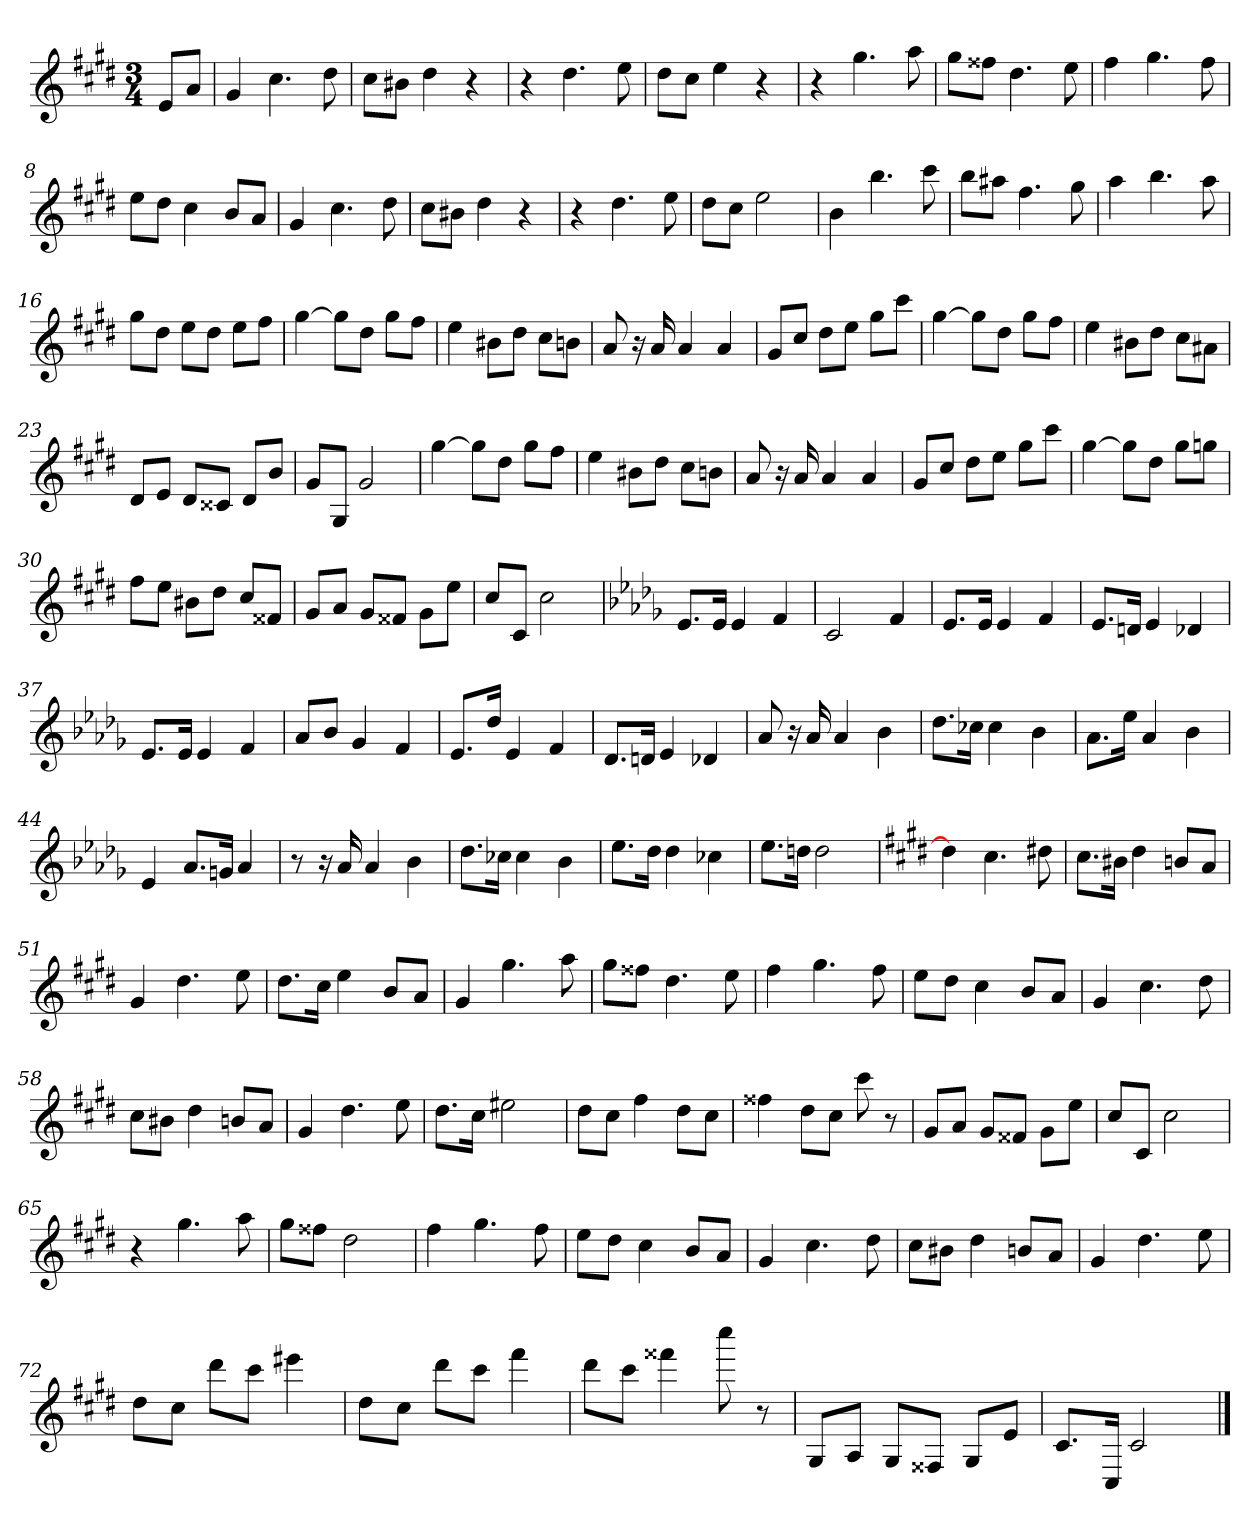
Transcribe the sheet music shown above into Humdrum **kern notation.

**kern
*part1
*staff1
*clefG2
*k[f#c#g#d#]
*c#:
*M3/4
=
8e/L
8a/J
=1
4g#
4.cc#
8dd#
=2
8cc#\L
8b#X\J
4dd#
4r
=3
4r
4.dd#
8ee
=4
8dd#\L
8cc#\J
4ee
4r
=5
4r
4.gg#
8aa
=6
8gg#\L
8ff##X\J
4.dd#
8ee
=7
4ff#
4.gg#
8ff#
=8
8ee\L
8dd#\J
4cc#
8b/L
8a/J
=9
4g#
4.cc#
8dd#
=10
8cc#\L
8b#X\J
4dd#
4r
=11
4r
4.dd#
8ee
=12
8dd#\L
8cc#\J
2ee
=13
4b
4.bb
8ccc#
=14
8bb\L
8aa#X\J
4.ff#
8gg#
=15
4aa
4.bb
8aa
=16
8gg#\L
8dd#\J
8ee\L
8dd#\J
8ee\L
8ff#\J
=17
[4gg#
8gg#\L]
8dd#\J
8gg#\L
8ff#\J
=18
4ee
8b#X\L
8dd#\J
8cc#\L
8bn\J
=19
8a
16r
16a
4a
4a
=20
8g#/L
8cc#/J
8dd#\L
8ee\J
8gg#\L
8ccc#\J
=21
[4gg#
8gg#\L]
8dd#\J
8gg#\L
8ff#\J
=22
4ee
8b#X\L
8dd#\J
8cc#\L
8a#X\J
=23
8d#/L
8e/J
8d#/L
8c##X/J
8d#/L
8b/J
=24
8g#/L
8G#/J
2g#:
=25
[4gg#
8gg#\L]
8dd#\J
8gg#\L
8ff#\J
=26
4ee
8b#X\L
8dd#\J
8cc#\L
8bn\J
=27
8a
16r
16a
4a
4a
=28
8g#/L
8cc#/J
8dd#\L
8ee\J
8gg#\L
8ccc#\J
=29
[4gg#
8gg#\L]
8dd#\J
8gg#\L
8ggn\J
=30
8ff#\L
8ee\J
8b#X\L
8dd#\J
8cc#/L
8f##X/J
=31
8g#/L
8a/J
8g#/L
8f##X/J
8g#\L
8ee\J
=32
8cc#/L
8c#/J
2cc#
=33
*k[b-e-a-d-g-]
8.e-/L
16e-/Jk
4e-
4f
=34
2c
4f
=35
8.e-/L
16e-/Jk
4e-
4f
=36
8.e-/L
16dn/Jk
4e-
4d-X
=37
8.e-/L
16e-/Jk
4e-
4f
=38
8a-/L
8b-/J
4g-
4f
=39
8.e-/L
16dd-/Jk
4e-
4f
=40
8.d-/L
16dn/Jk
4e-
4d-X
=41
8a-
16r
16a-
4a-
4b-
=42
8.dd-\L
16cc-X\Jk
4cc-
4b-
=43
8.a-\L
16ee-\Jk
4a-
4b-
=44
4e-
8.a-/L
16gn/Jk
4a-
=45
8r
16r
16a-
4a-
4b-
=46
8.dd-\L
16cc-X\Jk
4cc-
4b-
=47
8.ee-\L
16dd-\Jk
4dd-
4cc-X
=48
8.ee-\L
16ddn\Jk
2dd
=49
*k[f#c#g#d#]
4dd]
4.cc#
8dd#X
=50
8.cc#\L
16b#X\Jk
4dd#
8bn/L
8a/J
=51
4g#
4.dd#
8ee
=52
8.dd#\L
16cc#\Jk
4ee
8b/L
8a/J
=53
4g#
4.gg#
8aa
=54
8gg#\L
8ff##X\J
4.dd#
8ee
=55
4ff#
4.gg#
8ff#
=56
8ee\L
8dd#\J
4cc#
8b/L
8a/J
=57
4g#
4.cc#
8dd#
=58
8cc#\L
8b#X\J
4dd#
8bn/L
8a/J
=59
4g#
4.dd#
8ee
=60
8.dd#\L
16cc#\Jk
2ee#X
=61
8dd#\L
8cc#\J
4ff#
8dd#\L
8cc#\J
=62
4ff##X
8dd#\L
8cc#\J
8ccc#
8r
=63
8g#/L
8a/J
8g#/L
8f##X/J
8g#\L
8ee\J
=64
8cc#/L
8c#/J
2cc#
=65
4r
4.gg#
8aa
=66
8gg#\L
8ff##X\J
2dd#
=67
4ff#
4.gg#
8ff#
=68
8ee\L
8dd#\J
4cc#
8b/L
8a/J
=69
4g#
4.cc#
8dd#
=70
8cc#\L
8b#X\J
4dd#
8bn/L
8a/J
=71
4g#
4.dd#
8ee
=72
8dd#\L
8cc#\J
8ddd#\L
8ccc#\J
4eee#X
=73
8dd#\L
8cc#\J
8ddd#\L
8ccc#\J
4fff#
=74
8ddd#\L
8ccc#\J
4fff##X
8cccc#
8r
=75
8G#/L
8A/J
8G#/L
8F##X/J
8G#/L
8e/J
=76
8.c#/L
16C#/Jk
2c#
==
*-
